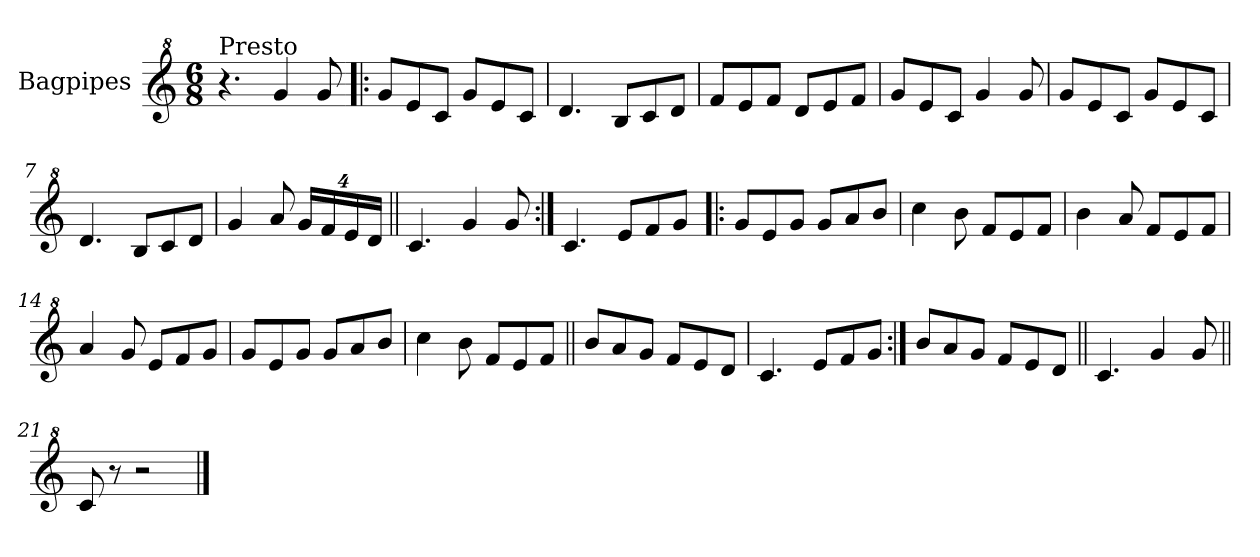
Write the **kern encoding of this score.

**kern
*part1
*staff1
*I"Bagpipes
*I'Bag
*clefG^2
*k[]
*C:
*M6/8
=1
!LO:TX:a:t=Presto
4.r
4gg/
8gg/
=2!|:
8gg/L
8ee/
8cc/J
8gg/L
8ee/
8cc/J
=3
4.dd/
8b/L
8cc/
8dd/J
=4
8ff/L
8ee/
8ff/J
8dd/L
8ee/
8ff/J
=5
8gg/L
8ee/
8cc/J
4gg/
8gg/
=6
8gg/L
8ee/
8cc/J
8gg/L
8ee/
8cc/J
=7
4.dd/
8b/L
8cc/
8dd/J
!!LO:LB:g=z
=8
4gg/
8aa/
*Xbrackettup
32%3gg/L
32%3ff/
32%3ee/
32%3dd/J
=9||
4.cc/
4gg/
8gg/
=10:|!
4.cc/
8ee/L
8ff/
8gg/J
=11!|:
8gg/L
8ee/
8gg/J
8gg/L
8aa/
8bb/J
=12
4ccc\
8bb\
8ff/L
8ee/
8ff/J
=13
4bb\
8aa/
8ff/L
8ee/
8ff/J
=14
4aa/
8gg/
8ee/L
8ff/
8gg/J
!!LO:LB:g=z
=15
8gg/L
8ee/
8gg/J
8gg/L
8aa/
8bb/J
=16
4ccc\
8bb\
8ff/L
8ee/
8ff/J
=17||
8bb/L
8aa/
8gg/J
8ff/L
8ee/
8dd/J
=18
4.cc/
8ee/L
8ff/
8gg/J
=19:|!
8bb/L
8aa/
8gg/J
8ff/L
8ee/
8dd/J
=20||
4.cc/
4gg/
8gg/
=21||
8cc/
8r
2r
==
*-
